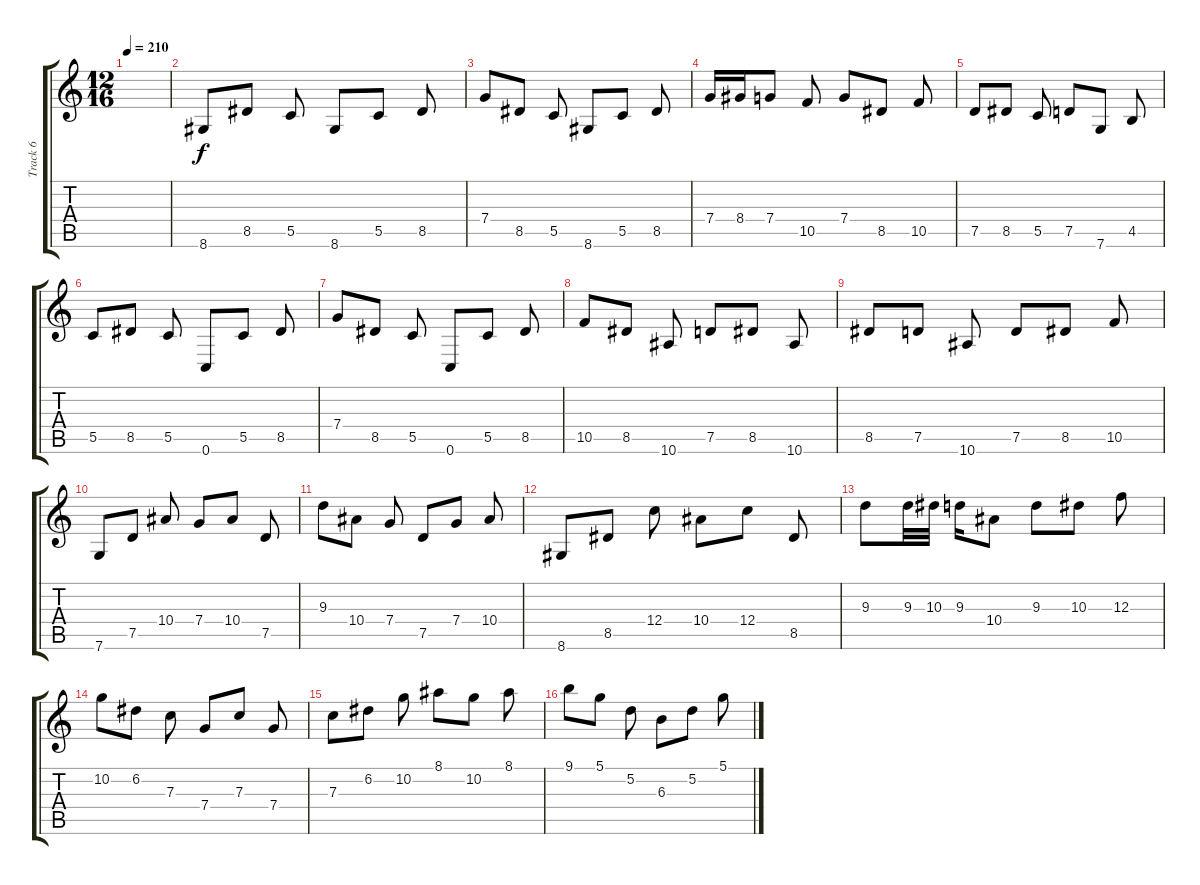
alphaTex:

\track ("Track 6" "Track 6") {instrument distortionguitar}
\staff {score tabs}
\tuning (D4 A3 F3 C3 G2 C2) {hide}
\ts (12 16)
\tempo 210
\clef g2
\ks c
|
8.6.8 8.5.8 5.5.8 8.6.8 5.5.8 8.5.8 |
7.4.8 8.5.8 5.5.8 8.6.8 5.5.8 8.5.8 |
7.4.16 8.4.16 7.4.8 10.5.8 7.4.8 8.5.8 10.5.8 |
7.5.8 8.5.8 5.5.8 7.5.8 7.6.8 4.5.8 |
5.5.8 8.5.8 5.5.8 0.6.8 5.5.8 8.5.8 |
7.4.8 8.5.8 5.5.8 0.6.8 5.5.8 8.5.8 |
10.5.8 8.5.8 10.6.8 7.5.8 8.5.8 10.6.8 |
8.5.8 7.5.8 10.6.8 7.5.8 8.5.8 10.5.8 |
7.6.8 7.5.8 10.4.8 7.4.8 10.4.8 7.5.8 |
9.3.8 10.4.8 7.4.8 7.5.8 7.4.8 10.4.8 |
8.6.8 8.5.8 12.4.8 10.4.8 12.4.8 8.5.8 |
9.3.8 9.3.32 10.3.32 9.3.16 10.4.8 9.3.8 10.3.8 12.3.8 |
10.2.8 6.2.8 7.3.8 7.4.8 7.3.8 7.4.8 |
7.3.8 6.2.8 10.2.8 8.1.8 10.2.8 8.1.8 |
9.1.8 5.1.8 5.2.8 6.3.8 5.2.8 5.1.8
